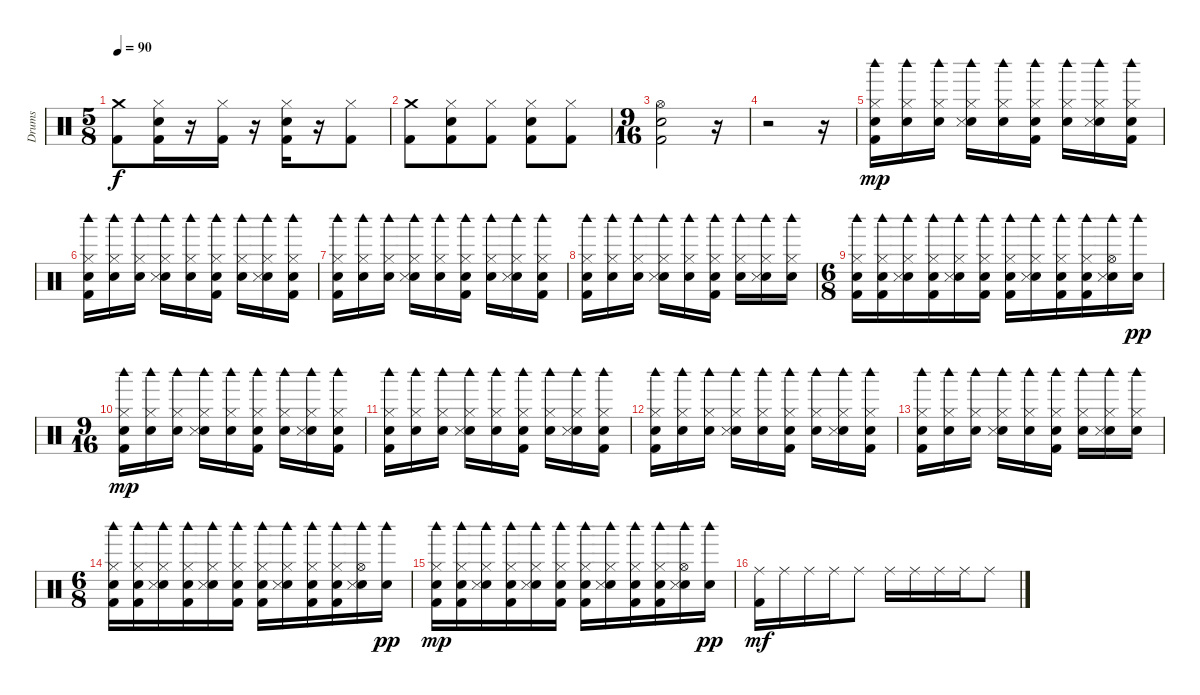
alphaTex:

\track ("Drums" "Drums") {instrument percussion}
\staff {score}
\articulation defaults
\ts (5 8)
\tempo 90
\clef neutral
\ks c
("Crash medium (hit)" "Kick (hit) 2").8{dy f} ("Hi-Hat (closed)" "Electric Snare (hit)" "Kick (hit) 2").16 r.16 ("Hi-Hat (closed)" "Kick (hit) 2").16 r.16 ("Hi-Hat (closed)" "Electric Snare (hit)" "Kick (hit) 2").16 r.16 ("Hi-Hat (closed)" "Kick (hit) 2").8 |
("Crash medium (hit)" "Kick (hit) 2").8 ("Hi-Hat (closed)" "Electric Snare (hit)" "Kick (hit) 2").8 ("Hi-Hat (closed)" "Kick (hit) 2").8 ("Hi-Hat (closed)" "Electric Snare (hit)" "Kick (hit) 2").8 ("Hi-Hat (closed)" "Kick (hit) 2").8 |
\ts (9 16)
("Hi-Hat (open)" "Electric Snare (hit)" "Kick (hit) 2").2 r.16 |
r.2 r.16 |
("Woodblock high (hit)" "Hand Clap (hit)" "Hi-Hat (closed)" "Kick (hit) 2").16{dy mp} ("Woodblock high (hit)" "Hand Clap (hit)" "Hi-Hat (closed)").16 ("Woodblock high (hit)" "Hand Clap (hit)" "Hi-Hat (closed)").16 ("Woodblock high (hit)" "Hand Clap (hit)" "Hi-Hat (closed)" "Snare (side stick) 3").16 ("Woodblock high (hit)" "Hand Clap (hit)" "Hi-Hat (closed)").16 ("Woodblock high (hit)" "Hand Clap (hit)" "Hi-Hat (closed)" "Kick (hit) 2").16 ("Woodblock high (hit)" "Hand Clap (hit)" "Hi-Hat (closed)").16 ("Woodblock high (hit)" "Hand Clap (hit)" "Hi-Hat (closed)" "Snare (side stick) 3").16 ("Woodblock high (hit)" "Hand Clap (hit)" "Hi-Hat (closed)" "Kick (hit) 2").16 |
("Woodblock high (hit)" "Hand Clap (hit)" "Hi-Hat (closed)" "Kick (hit) 2").16 ("Woodblock high (hit)" "Hand Clap (hit)" "Hi-Hat (closed)").16 ("Woodblock high (hit)" "Hand Clap (hit)" "Hi-Hat (closed)").16 ("Woodblock high (hit)" "Hand Clap (hit)" "Hi-Hat (closed)" "Snare (side stick) 3").16 ("Woodblock high (hit)" "Hand Clap (hit)" "Hi-Hat (closed)").16 ("Woodblock high (hit)" "Hand Clap (hit)" "Hi-Hat (closed)" "Kick (hit) 2").16 ("Woodblock high (hit)" "Hand Clap (hit)" "Hi-Hat (closed)").16 ("Woodblock high (hit)" "Hand Clap (hit)" "Hi-Hat (closed)" "Snare (side stick) 3").16 ("Woodblock high (hit)" "Hand Clap (hit)" "Hi-Hat (closed)" "Kick (hit) 2").16 |
("Woodblock high (hit)" "Hand Clap (hit)" "Hi-Hat (closed)" "Kick (hit) 2").16 ("Woodblock high (hit)" "Hand Clap (hit)" "Hi-Hat (closed)").16 ("Woodblock high (hit)" "Hand Clap (hit)" "Hi-Hat (closed)").16 ("Woodblock high (hit)" "Hand Clap (hit)" "Hi-Hat (closed)" "Snare (side stick) 3").16 ("Woodblock high (hit)" "Hand Clap (hit)" "Hi-Hat (closed)").16 ("Woodblock high (hit)" "Hand Clap (hit)" "Hi-Hat (closed)" "Kick (hit) 2").16 ("Woodblock high (hit)" "Hand Clap (hit)" "Hi-Hat (closed)").16 ("Woodblock high (hit)" "Hand Clap (hit)" "Hi-Hat (closed)" "Snare (side stick) 3").16 ("Woodblock high (hit)" "Hand Clap (hit)" "Hi-Hat (closed)" "Kick (hit) 2").16 |
("Woodblock high (hit)" "Hand Clap (hit)" "Hi-Hat (closed)" "Kick (hit) 2").16 ("Woodblock high (hit)" "Hand Clap (hit)" "Hi-Hat (closed)").16 ("Woodblock high (hit)" "Hand Clap (hit)" "Hi-Hat (closed)").16 ("Woodblock high (hit)" "Hand Clap (hit)" "Hi-Hat (closed)" "Snare (side stick) 3").16 ("Woodblock high (hit)" "Hand Clap (hit)" "Hi-Hat (closed)").16 ("Woodblock high (hit)" "Hand Clap (hit)" "Hi-Hat (closed)" "Kick (hit) 2").16 ("Woodblock high (hit)" "Hand Clap (hit)" "Hi-Hat (closed)").16 ("Woodblock high (hit)" "Hand Clap (hit)" "Hi-Hat (closed)" "Snare (side stick) 3").16 ("Woodblock high (hit)" "Hand Clap (hit)" "Hi-Hat (closed)").16 |
\ts (6 8)
("Woodblock high (hit)" "Hand Clap (hit)" "Hi-Hat (closed)" "Kick (hit) 2").16 ("Woodblock high (hit)" "Hand Clap (hit)" "Hi-Hat (closed)" "Kick (hit) 2").16 ("Woodblock high (hit)" "Hand Clap (hit)" "Hi-Hat (closed)" "Snare (side stick) 3").16 ("Woodblock high (hit)" "Hand Clap (hit)" "Hi-Hat (closed)" "Kick (hit) 2").16 ("Woodblock high (hit)" "Hand Clap (hit)" "Hi-Hat (closed)" "Snare (side stick) 3").16 ("Woodblock high (hit)" "Hand Clap (hit)" "Hi-Hat (closed)" "Kick (hit) 2").16 ("Woodblock high (hit)" "Hand Clap (hit)" "Hi-Hat (closed)" "Kick (hit) 2").16 ("Woodblock high (hit)" "Hand Clap (hit)" "Hi-Hat (closed)" "Snare (side stick) 3").16 ("Woodblock high (hit)" "Hand Clap (hit)" "Hi-Hat (closed)" "Kick (hit) 2").16 ("Woodblock high (hit)" "Hand Clap (hit)" "Hi-Hat (closed)" "Kick (hit) 2").16 ("Woodblock high (hit)" "Hand Clap (hit)" "Hi-Hat (open)" "Snare (side stick) 3").16 ("Woodblock high (hit)" "Hand Clap (hit)").16{dy pp} |
\ts (9 16)
("Woodblock high (hit)" "Hand Clap (hit)" "Hi-Hat (closed)" "Kick (hit) 2").16{dy mp} ("Woodblock high (hit)" "Hand Clap (hit)" "Hi-Hat (closed)").16 ("Woodblock high (hit)" "Hand Clap (hit)" "Hi-Hat (closed)").16 ("Woodblock high (hit)" "Hand Clap (hit)" "Hi-Hat (closed)" "Snare (side stick) 3").16 ("Woodblock high (hit)" "Hand Clap (hit)" "Hi-Hat (closed)").16 ("Woodblock high (hit)" "Hand Clap (hit)" "Hi-Hat (closed)" "Kick (hit) 2").16 ("Woodblock high (hit)" "Hand Clap (hit)" "Hi-Hat (closed)").16 ("Woodblock high (hit)" "Hand Clap (hit)" "Hi-Hat (closed)" "Snare (side stick) 3").16 ("Woodblock high (hit)" "Hand Clap (hit)" "Hi-Hat (closed)" "Kick (hit) 2").16 |
("Woodblock high (hit)" "Hand Clap (hit)" "Hi-Hat (closed)" "Kick (hit) 2").16 ("Woodblock high (hit)" "Hand Clap (hit)" "Hi-Hat (closed)").16 ("Woodblock high (hit)" "Hand Clap (hit)" "Hi-Hat (closed)").16 ("Woodblock high (hit)" "Hand Clap (hit)" "Hi-Hat (closed)" "Snare (side stick) 3").16 ("Woodblock high (hit)" "Hand Clap (hit)" "Hi-Hat (closed)").16 ("Woodblock high (hit)" "Hand Clap (hit)" "Hi-Hat (closed)" "Kick (hit) 2").16 ("Woodblock high (hit)" "Hand Clap (hit)" "Hi-Hat (closed)").16 ("Woodblock high (hit)" "Hand Clap (hit)" "Hi-Hat (closed)" "Snare (side stick) 3").16 ("Woodblock high (hit)" "Hand Clap (hit)" "Hi-Hat (closed)" "Kick (hit) 2").16 |
("Woodblock high (hit)" "Hand Clap (hit)" "Hi-Hat (closed)" "Kick (hit) 2").16 ("Woodblock high (hit)" "Hand Clap (hit)" "Hi-Hat (closed)").16 ("Woodblock high (hit)" "Hand Clap (hit)" "Hi-Hat (closed)").16 ("Woodblock high (hit)" "Hand Clap (hit)" "Hi-Hat (closed)" "Snare (side stick) 3").16 ("Woodblock high (hit)" "Hand Clap (hit)" "Hi-Hat (closed)").16 ("Woodblock high (hit)" "Hand Clap (hit)" "Hi-Hat (closed)" "Kick (hit) 2").16 ("Woodblock high (hit)" "Hand Clap (hit)" "Hi-Hat (closed)").16 ("Woodblock high (hit)" "Hand Clap (hit)" "Hi-Hat (closed)" "Snare (side stick) 3").16 ("Woodblock high (hit)" "Hand Clap (hit)" "Hi-Hat (closed)" "Kick (hit) 2").16 |
("Woodblock high (hit)" "Hand Clap (hit)" "Hi-Hat (closed)" "Kick (hit) 2").16 ("Woodblock high (hit)" "Hand Clap (hit)" "Hi-Hat (closed)").16 ("Woodblock high (hit)" "Hand Clap (hit)" "Hi-Hat (closed)").16 ("Woodblock high (hit)" "Hand Clap (hit)" "Hi-Hat (closed)" "Snare (side stick) 3").16 ("Woodblock high (hit)" "Hand Clap (hit)" "Hi-Hat (closed)").16 ("Woodblock high (hit)" "Hand Clap (hit)" "Hi-Hat (closed)" "Kick (hit) 2").16 ("Woodblock high (hit)" "Hand Clap (hit)" "Hi-Hat (closed)").16 ("Woodblock high (hit)" "Hand Clap (hit)" "Hi-Hat (closed)" "Snare (side stick) 3").16 ("Woodblock high (hit)" "Hand Clap (hit)" "Hi-Hat (closed)").16 |
\ts (6 8)
("Woodblock high (hit)" "Hand Clap (hit)" "Hi-Hat (closed)" "Kick (hit) 2").16 ("Woodblock high (hit)" "Hand Clap (hit)" "Hi-Hat (closed)" "Kick (hit) 2").16 ("Woodblock high (hit)" "Hand Clap (hit)" "Hi-Hat (closed)" "Snare (side stick) 3").16 ("Woodblock high (hit)" "Hand Clap (hit)" "Hi-Hat (closed)" "Kick (hit) 2").16 ("Woodblock high (hit)" "Hand Clap (hit)" "Hi-Hat (closed)" "Snare (side stick) 3").16 ("Woodblock high (hit)" "Hand Clap (hit)" "Hi-Hat (closed)" "Kick (hit) 2").16 ("Woodblock high (hit)" "Hand Clap (hit)" "Hi-Hat (closed)" "Kick (hit) 2").16 ("Woodblock high (hit)" "Hand Clap (hit)" "Hi-Hat (closed)" "Snare (side stick) 3").16 ("Woodblock high (hit)" "Hand Clap (hit)" "Hi-Hat (closed)" "Kick (hit) 2").16 ("Woodblock high (hit)" "Hand Clap (hit)" "Hi-Hat (closed)" "Kick (hit) 2").16 ("Woodblock high (hit)" "Hand Clap (hit)" "Hi-Hat (open)" "Snare (side stick) 3").16 ("Woodblock high (hit)" "Hand Clap (hit)").16{dy pp} |
("Woodblock high (hit)" "Hand Clap (hit)" "Hi-Hat (closed)" "Kick (hit) 2").16{dy mp} ("Woodblock high (hit)" "Hand Clap (hit)" "Hi-Hat (closed)" "Kick (hit) 2").16 ("Woodblock high (hit)" "Hand Clap (hit)" "Hi-Hat (closed)" "Snare (side stick) 3").16 ("Woodblock high (hit)" "Hand Clap (hit)" "Hi-Hat (closed)" "Kick (hit) 2").16 ("Woodblock high (hit)" "Hand Clap (hit)" "Hi-Hat (closed)" "Snare (side stick) 3").16 ("Woodblock high (hit)" "Hand Clap (hit)" "Hi-Hat (closed)" "Kick (hit) 2").16 ("Woodblock high (hit)" "Hand Clap (hit)" "Hi-Hat (closed)" "Kick (hit) 2").16 ("Woodblock high (hit)" "Hand Clap (hit)" "Hi-Hat (closed)" "Snare (side stick) 3").16 ("Woodblock high (hit)" "Hand Clap (hit)" "Hi-Hat (closed)" "Kick (hit) 2").16 ("Woodblock high (hit)" "Hand Clap (hit)" "Hi-Hat (closed)" "Kick (hit) 2").16 ("Woodblock high (hit)" "Hand Clap (hit)" "Hi-Hat (open)" "Snare (side stick) 3").16 ("Woodblock high (hit)" "Hand Clap (hit)").16{dy pp} |
("Ride (middle)" "Kick (hit) 2").16{dy mf} "Ride (middle)".16 "Ride (middle)".16 "Ride (middle)".16 "Ride (middle)".8 "Ride (middle)".16 "Ride (middle)".16 "Ride (middle)".16 "Ride (middle)".16 "Ride (middle)".8
